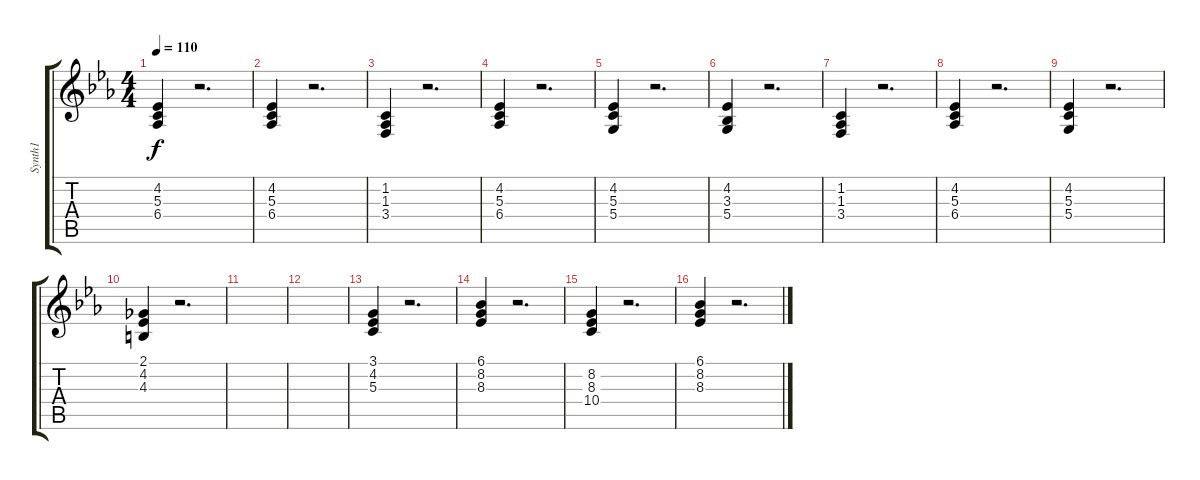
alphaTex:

\track ("Synth1" "Synth1") {instrument choiraahs}
\staff {score tabs}
\tuning (E4 B3 G3 D3 A2 E2) {hide}
\ts (4 4)
\tempo 110
\clef g2
\ks eb
(4.2 5.3 6.4).4{dy f} r.2{d} |
(4.2 5.3 6.4).4 r.2{d} |
(1.2 1.3 3.4).4 r.2{d} |
(4.2 5.3 6.4).4 r.2{d} |
(4.2 5.3 5.4).4 r.2{d} |
(4.2 3.3 5.4).4 r.2{d} |
(1.2 1.3 3.4).4 r.2{d} |
(4.2 5.3 6.4).4 r.2{d} |
(4.2 5.3 5.4).4 r.2{d} |
(2.1 4.2 4.3).4 r.2{d} |
|
|
(3.1 4.2 5.3).4 r.2{d} |
(6.1 8.2 8.3).4 r.2{d} |
(8.2 8.3 10.4).4 r.2{d} |
(6.1 8.2 8.3).4 r.2{d}
